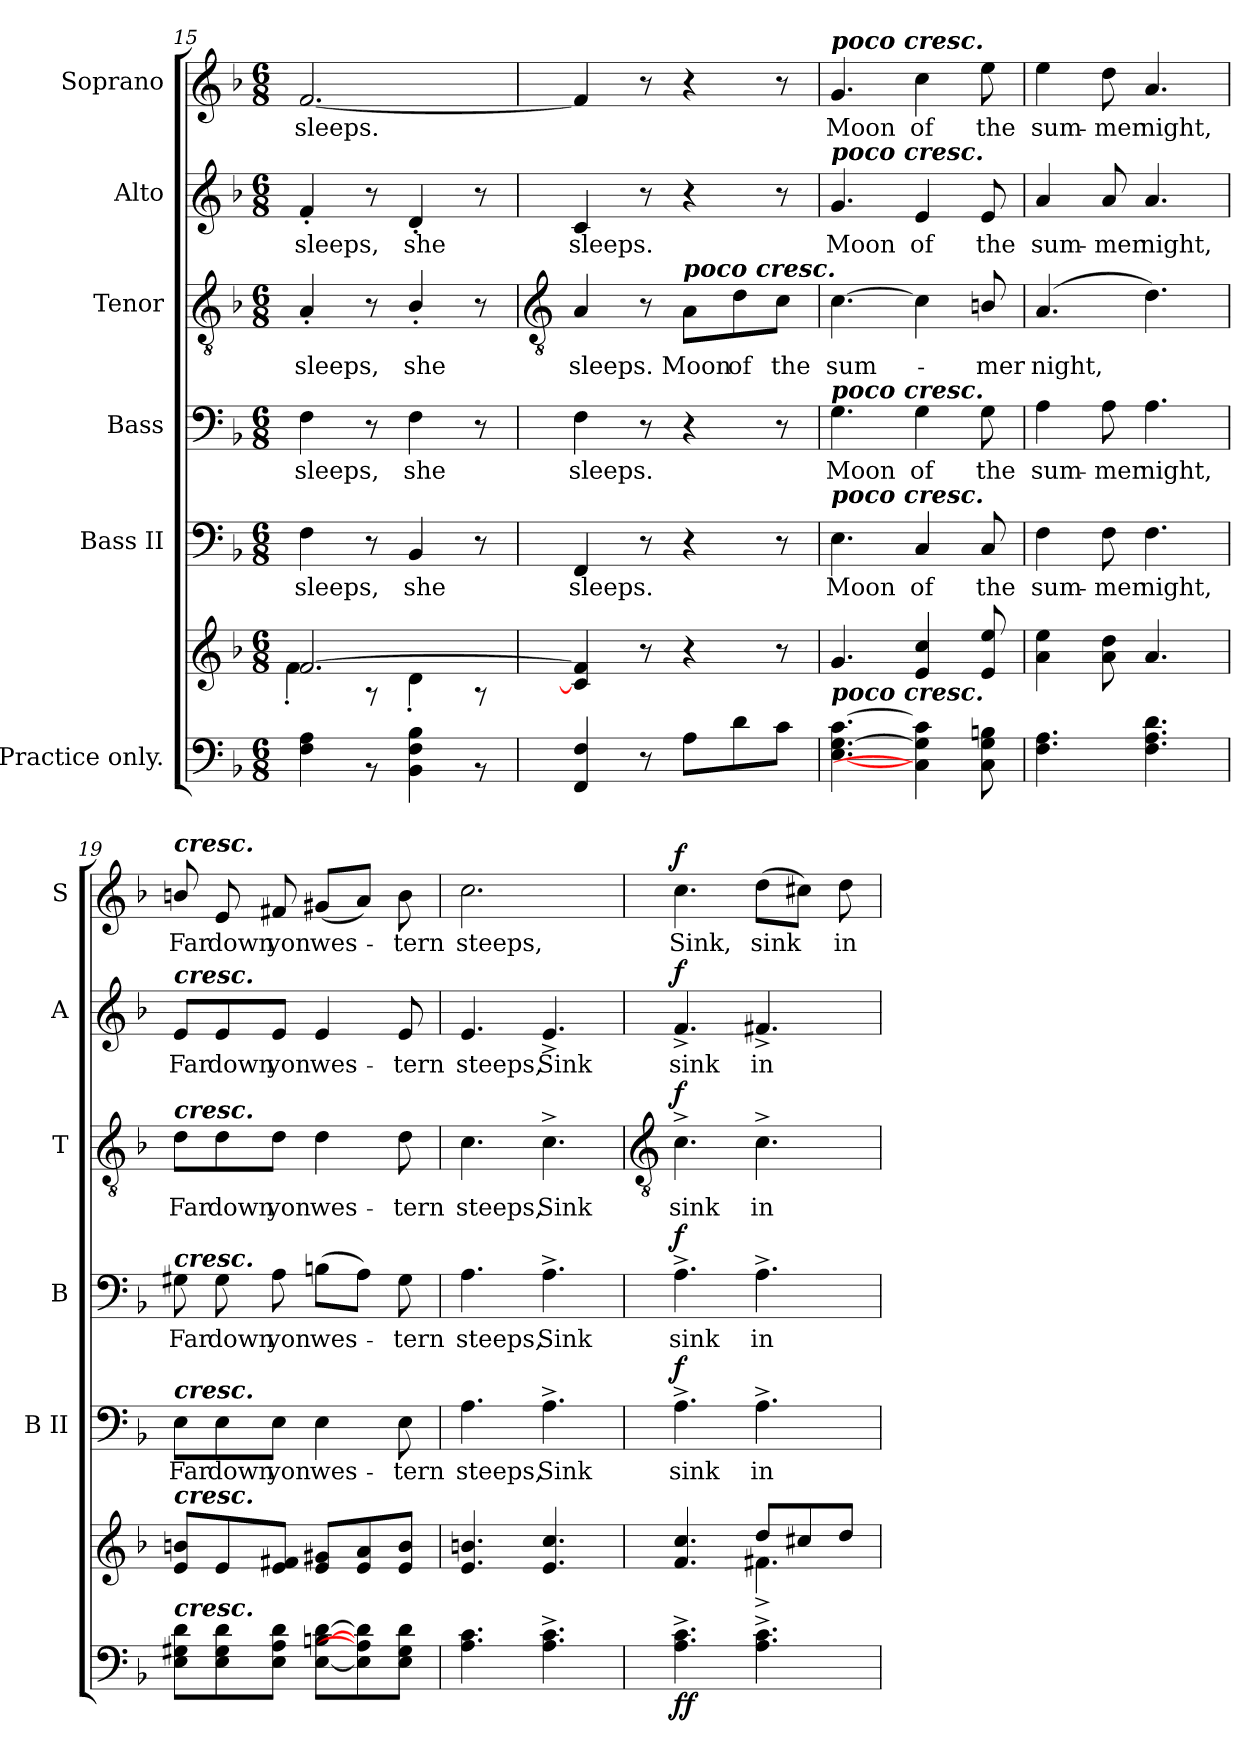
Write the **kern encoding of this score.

**kern	**kern	**dynam	**kern	**text	**dynam	**kern	**text	**dynam	**kern	**text	**dynam	**kern	**text	**dynam	**kern	**text	**dynam
*part6	*part6	*part6	*part5	*part5	*part5	*part4	*part4	*part4	*part3	*part3	*part3	*part2	*part2	*part2	*part1	*part1	*part1
*staff7	*staff6	*staff6/7	*staff5	*staff5	*staff5	*staff4	*staff4	*staff4	*staff3	*staff3	*staff3	*staff2	*staff2	*staff2	*staff1	*staff1	*staff1
*I"Practice only.	*	*	*I"Bass II	*	*	*I"Bass	*	*	*I"Tenor	*	*	*I"Alto	*	*	*I"Soprano	*	*
*	*	*	*I'B II	*	*	*I'B	*	*	*I'T	*	*	*I'A	*	*	*I'S	*	*
*clefF4	*clefG2	*	*clefF4	*	*	*clefF4	*	*	*clefGv2	*	*	*clefG2	*	*	*clefG2	*	*
*k[b-]	*k[b-]	*	*k[b-]	*	*	*k[b-]	*	*	*k[b-]	*	*	*k[b-]	*	*	*k[b-]	*	*
*F:	*F:	*	*F:	*	*	*F:	*	*	*F:	*	*	*F:	*	*	*F:	*	*
*M6/8	*M6/8	*	*M6/8	*	*	*M6/8	*	*	*M6/8	*	*	*M6/8	*	*	*M6/8	*	*
=15	=15	=15	=15	=15	=15	=15	=15	=15	=15	=15	=15	=15	=15	=15	=15	=15	=15
!LO:N:vis=1	!	!	!	!LO:LY:b	!	!	!LO:LY:b	!	!	!LO:LY:b	!	!	!LO:LY:b	!	!	!LO:LY:b	!
*^	*^	*	*	*	*	*	*	*	*	*	*	*	*	*	*	*	*
2.ryy	4F\ 4A\	[2.f/	4f'\	.	4F	sleeps,	.	4F	sleeps,	.	4A'	sleeps,	.	4f'	sleeps,	.	[2.f	sleeps.	.
.	8r	.	8r	.	8r	.	.	8r	.	.	8r	.	.	8r	.	.	.	.	.
!	!	!	!	!	!	!LO:LY:b	!	!	!LO:LY:b	!	!	!LO:LY:b	!	!	!LO:LY:b	!	!	!	!
.	4BB-\ 4F\ 4B-\	.	4d'\	.	4BB-	she	.	4F	she	.	4B-'/	she	.	4d'	she	.	.	.	.
.	8r	.	8r	.	8r	.	.	8r	.	.	8r	.	.	8r	.	.	.	.	.
*v	*v	*	*	*	*	*	*	*	*	*	*	*	*	*	*	*	*	*	*
*	*v	*v	*	*	*	*	*	*	*	*	*	*	*	*	*	*	*	*
!!LO:LB:g=z
=16	=16	=16	=16	=16	=16	=16	=16	=16	=16	=16	=16	=16	=16	=16	=16	=16	=16
*	*	*	*	*	*	*	*	*	*clefGv2	*	*	*	*	*	*	*	*
*^	*^	*	*	*	*	*	*	*	*	*	*	*	*	*	*	*	*
!	!	!	!	!	!	!LO:LY:b	!	!	!LO:LY:b	!	!	!LO:LY:b	!	!	!LO:LY:b	!	!	!	!
*v	*v	*	*	*	*	*	*	*	*	*	*	*	*	*	*	*	*	*	*
*	*v	*v	*	*	*	*	*	*	*	*	*	*	*	*	*	*	*	*
4FF 4F	4c] 4f]	.	4FF	sleeps.	.	4F	sleeps.	.	4A	sleeps.	.	4c	sleeps.	.	4f]	.	.
8r	8r	.	8r	.	.	8r	.	.	8r	.	.	8r	.	.	8r	.	.
!	!	!	!	!	!	!	!	!	!LO:TX:a:Bi:t=poco cresc.	!	!	!	!	!	!	!	!
!	!	!	!	!	!	!	!	!	!	!LO:LY:b	!	!	!	!	!	!	!
8AL	4r	.	4r	.	.	4r	.	.	8A\L	Moon	.	4r	.	.	4r	.	.
!	!	!	!	!	!	!	!	!	!	!LO:LY:b	!	!	!	!	!	!	!
8d	.	.	.	.	.	.	.	.	8d\	of	.	.	.	.	.	.	.
!	!	!	!	!	!	!	!	!	!	!LO:LY:b	!	!	!	!	!	!	!
8cJ	8r	.	8r	.	.	8r	.	.	8c\J	the	.	8r	.	.	8r	.	.
=17	=17	=17	=17	=17	=17	=17	=17	=17	=17	=17	=17	=17	=17	=17	=17	=17	=17
!	!	!	!	!	!	!	!	!	!	!	!	!	!	!	!LO:TX:a:Bi:t=poco cresc.	!	!
!	!	!	!	!	!	!	!	!	!	!	!	!LO:TX:a:Bi:t=poco cresc.	!	!	!	!	!
!	!	!	!	!	!	!LO:TX:a:Bi:t=poco cresc.	!	!	!	!	!	!	!	!	!	!	!
!	!	!	!LO:TX:a:Bi:t=poco cresc.	!	!	!	!	!	!	!	!	!	!	!	!	!	!
!LO:TX:a:Bi:t=poco cresc.	!	!	!	!	!	!	!	!	!	!	!	!	!	!	!	!	!
!	!	!	!	!LO:LY:b	!	!	!LO:LY:b	!	!	!LO:LY:b	!	!	!LO:LY:b	!	!	!LO:LY:b	!
[4.E [4.G [4.c	4.g	.	4.E	Moon	.	4.G	Moon	.	[4.c	sum-	.	4.g	Moon	.	4.g	Moon	.
!	!	!	!	!LO:LY:b	!	!	!LO:LY:b	!	!	!	!	!	!LO:LY:b	!	!	!LO:LY:b	!
4C] 4G] 4c]	4e 4cc	.	4C	of	.	4G	of	.	4c]	.	.	4e	of	.	4cc	of	.
!	!	!	!	!LO:LY:b	!	!	!LO:LY:b	!	!	!LO:LY:b	!	!	!LO:LY:b	!	!	!LO:LY:b	!
8C 8G 8Bn	8e 8ee	.	8C	the	.	8G	the	.	8Bn/	mer	.	8e	the	.	8ee	the	.
=18	=18	=18	=18	=18	=18	=18	=18	=18	=18	=18	=18	=18	=18	=18	=18	=18	=18
!	!	!	!	!LO:LY:b	!	!	!LO:LY:b	!	!	!LO:LY:b	!	!	!LO:LY:b	!	!	!LO:LY:b	!
4.F 4.A	4a 4ee	.	4F	sum-	.	4A	sum-	.	(<4.A	night,	.	4a	sum-	.	4ee	sum-	.
!	!	!	!	!LO:LY:b	!	!	!LO:LY:b	!	!	!	!	!	!LO:LY:b	!	!	!LO:LY:b	!
.	8a 8dd	.	8F	-mer	.	8A	-mer	.	.	.	.	8a	-mer	.	8dd	-mer	.
!	!	!	!	!LO:LY:b	!	!	!LO:LY:b	!	!	!	!	!	!LO:LY:b	!	!	!LO:LY:b	!
4.F 4.A 4.d	4.a	.	4.F	night,	.	4.A	night,	.	4.d)	.	.	4.a	night,	.	4.a	night,	.
=19	=19	=19	=19	=19	=19	=19	=19	=19	=19	=19	=19	=19	=19	=19	=19	=19	=19
!	!	!	!	!	!	!	!	!	!	!	!	!	!	!	!LO:TX:a:Bi:t=cresc.	!	!
!	!	!	!	!	!	!	!	!	!	!	!	!LO:TX:a:Bi:t=cresc.	!	!	!	!	!
!	!	!	!	!	!	!	!	!	!LO:TX:a:Bi:t=cresc.	!	!	!	!	!	!	!	!
!	!	!	!	!	!	!LO:TX:a:Bi:t=cresc.	!	!	!	!	!	!	!	!	!	!	!
!	!	!	!LO:TX:a:Bi:t=cresc.	!	!	!	!	!	!	!	!	!	!	!	!	!	!
!	!LO:TX:a:Bi:t=cresc.	!	!	!	!	!	!	!	!	!	!	!	!	!	!	!	!
!LO:TX:a:Bi:t=cresc.	!	!	!	!	!	!	!	!	!	!	!	!	!	!	!	!	!
!	!	!	!	!LO:LY:b	!	!	!LO:LY:b	!	!	!LO:LY:b	!	!	!LO:LY:b	!	!	!LO:LY:b	!
8E 8G#X 8dL	8e 8bnL	.	8E\L	Far	.	8G#X	Far	.	8d\L	Far	.	8e/L	Far	.	8bn/	Far	.
!	!	!	!	!LO:LY:b	!	!	!LO:LY:b	!	!	!LO:LY:b	!	!	!LO:LY:b	!	!	!LO:LY:b	!
8E 8G# 8d	8e	.	8E\	down	.	8G#	down	.	8d\	down	.	8e/	down	.	8e	down	.
!	!	!	!	!LO:LY:b	!	!	!LO:LY:b	!	!	!LO:LY:b	!	!	!LO:LY:b	!	!	!LO:LY:b	!
8E 8A 8dJ	8e 8f#XJ	.	8E\J	yon	.	8A	yon	.	8d\J	yon	.	8e/J	yon	.	8f#X	yon	.
!	!	!	!	!LO:LY:b	!	!	!LO:LY:b	!	!	!LO:LY:b	!	!	!LO:LY:b	!	!	!LO:LY:b	!
[8E [8Bn [8dL	8e 8g#XL	.	4E	wes-	.	(>8BnL	wes-	.	4d	wes-	.	4e	wes-	.	(<8g#XL	wes-	.
8E] 8A] 8d]	8e 8a	.	.	.	.	8AJ)	.	.	.	.	.	.	.	.	8aJ)	.	.
!	!	!	!	!LO:LY:b	!	!	!LO:LY:b	!	!	!LO:LY:b	!	!	!LO:LY:b	!	!	!LO:LY:b	!
8E 8G# 8dJ	8e 8bJ	.	8E	-tern	.	8G#	tern	.	8d	-tern	.	8e	-tern	.	8b	tern	.
=20	=20	=20	=20	=20	=20	=20	=20	=20	=20	=20	=20	=20	=20	=20	=20	=20	=20
!	!	!	!	!LO:LY:b	!	!	!LO:LY:b	!	!	!LO:LY:b	!	!	!LO:LY:b	!	!	!LO:LY:b	!
4.A 4.c	4.e 4.bn	.	4.A	steeps,	.	4.A	steeps,	.	4.c	steeps,	.	4.e	steeps,	.	2.cc	steeps,	.
!	!	!	!	!LO:LY:b	!	!	!LO:LY:b	!	!	!LO:LY:b	!	!	!LO:LY:b	!	!	!	!
4.A^ 4.c^	4.e 4.cc	.	4.A^	Sink	.	4.A^	Sink	.	4.c^	Sink	.	4.e^	Sink	.	.	.	.
!!LO:LB:g=z
=21	=21	=21	=21	=21	=21	=21	=21	=21	=21	=21	=21	=21	=21	=21	=21	=21	=21
*	*	*	*	*	*	*	*	*	*clefGv2	*	*	*	*	*	*	*	*
*	*^	*	*	*	*	*	*	*	*	*	*	*	*	*	*	*	*
!	!	!	!LO:DY:b=2	!	!LO:LY:b	!	!	!LO:LY:b	!	!	!LO:LY:b	!	!	!LO:LY:b	!	!	!LO:LY:b	!
!	!	!	!LO:DY:n=1:b	!	!	!LO:DY:b	!	!	!LO:DY:b	!	!	!LO:DY:b	!	!	!LO:DY:b	!	!	!LO:DY:b
4.A^ 4.c^	4.f/ 4.cc/	4.ryy	f f	4.A^	sink	f	4.A^	sink	f	4.c^	sink	f	4.f^	sink	f	4.cc	Sink,	f
!	!	!	!	!	!LO:LY:b	!	!	!LO:LY:b	!	!	!LO:LY:b	!	!	!LO:LY:b	!	!	!LO:LY:b	!
4.A^ 4.c^	8dd/L	4.f#X^\	.	4.A^	in	.	4.A^	in	.	4.c^	in	.	4.f#X^	in	.	(>8ddL	sink	.
.	8cc#X/	.	.	.	.	.	.	.	.	.	.	.	.	.	.	8cc#XJ)	.	.
!	!	!	!	!	!	!	!	!	!	!	!	!	!	!	!	!	!LO:LY:b	!
.	8dd/J	.	.	.	.	.	.	.	.	.	.	.	.	.	.	8dd	in	.
*	*v	*v	*	*	*	*	*	*	*	*	*	*	*	*	*	*	*	*
=	=	=	=	=	=	=	=	=	=	=	=	=	=	=	=	=	=
*-	*-	*-	*-	*-	*-	*-	*-	*-	*-	*-	*-	*-	*-	*-	*-	*-	*-
